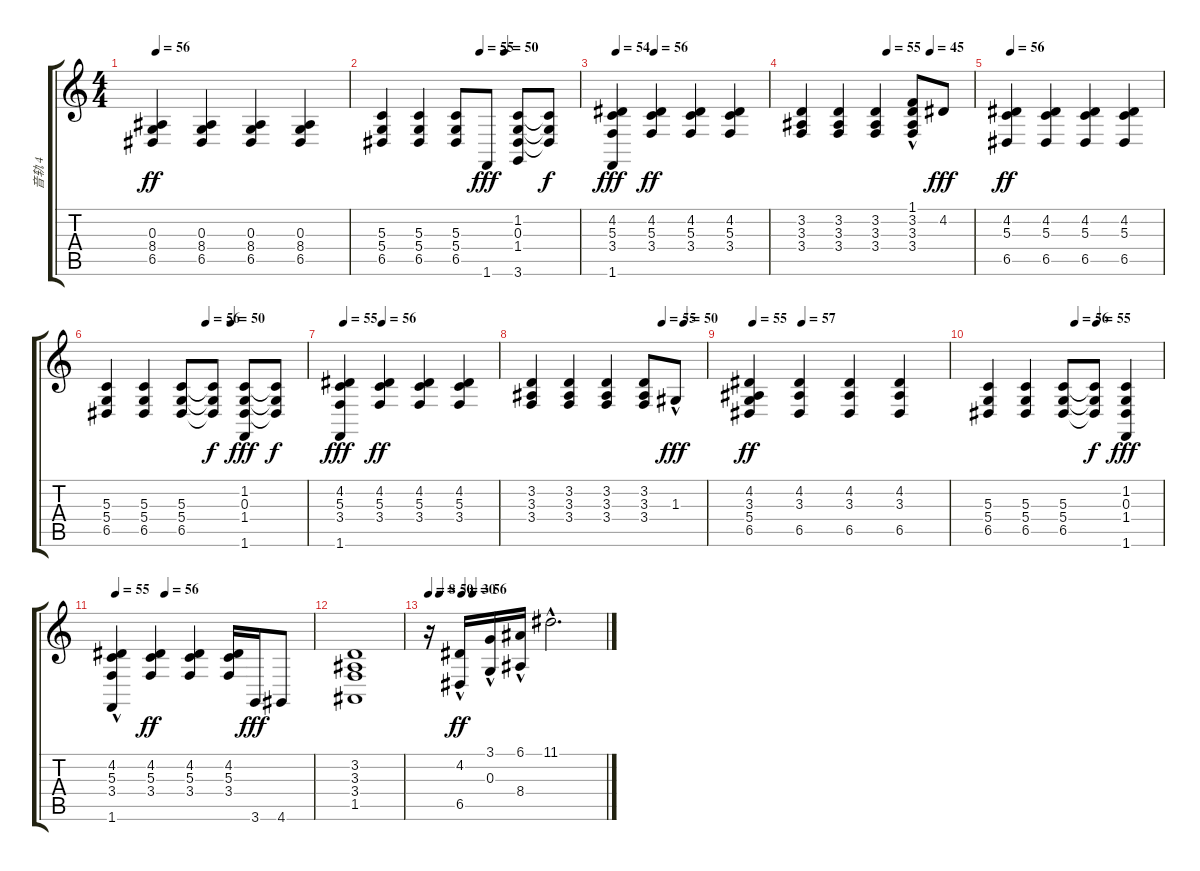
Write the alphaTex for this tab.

\track ("音轨 4" "音轨 4") {instrument acousticgrandpiano}
\staff {score tabs}
\tuning (E4 B3 G3 D3 A2 E2) {hide}
\ts (4 4)
\tempo 56
\clef g2
\ks c
(0.3 8.4 6.5).4{dy ff} (0.3 8.4 6.5).4 (0.3 8.4 6.5).4 (0.3 8.4 6.5).4 |
\tempo (55 0.5)
\tempo (50 0.625)
(5.3 5.4 6.5).4 (5.3 5.4 6.5).4 (5.3 5.4 6.5).8 1.6.8{dy fff} (1.2 0.3 1.4 3.6).8 (1.2{t} 0.3{t} 1.4{t}).8{dy f} |
\tempo 54
\tempo (56 0.25)
(4.2 5.3 3.4 1.6).4{dy fff} (4.2 5.3 3.4).4{dy ff} (4.2 5.3 3.4).4 (4.2 5.3 3.4).4 |
\tempo (55 0.5)
\tempo (45 0.75)
(3.2 3.3 3.4).4 (3.2 3.3 3.4).4 (3.2 3.3 3.4).4 (1.1{hac} 3.2 3.3 3.4).8 4.2.8{dy fff} |
\tempo 56
(4.2 5.3 6.5).4{dy ff} (4.2 5.3 6.5).4 (4.2 5.3 6.5).4 (4.2 5.3 6.5).4 |
\tempo (56 0.5)
\tempo (50 0.625)
(5.3 5.4 6.5).4 (5.3 5.4 6.5).4 (5.3 5.4 6.5).8 (5.3{t} 5.4{t} 6.5{t}).8{dy f} (1.2 0.3 1.4 1.6).8{dy fff} (1.2{t} 0.3{t} 1.4{t}).8{dy f} |
\tempo 55
\tempo (56 0.25)
(4.2 5.3 3.4 1.6).4{dy fff} (4.2 5.3 3.4).4{dy ff} (4.2 5.3 3.4).4 (4.2 5.3 3.4).4 |
\tempo (55 0.75)
\tempo (50 0.875)
(3.2 3.3 3.4).4 (3.2 3.3 3.4).4 (3.2 3.3 3.4).4 (3.2 3.3 3.4).8 1.3{hac}.8{dy fff} |
\tempo 55
\tempo (57 0.25)
(4.2 3.3 5.4 6.5).4{dy ff} (4.2 3.3 6.5).4 (4.2 3.3 6.5).4 (4.2 3.3 6.5).4 |
\tempo (56 0.5)
\tempo (55 0.625)
(5.3 5.4 6.5).4 (5.3 5.4 6.5).4 (5.3 5.4 6.5).8 (5.3{t} 5.4{t} 6.5{t}).8{dy f} (1.2 0.3 1.4 1.6).4{dy fff} |
\tempo 55
\tempo (56 0.25)
(4.2 5.3 3.4 1.6{hac}).4 (4.2 5.3 3.4).4{dy ff} (4.2 5.3 3.4).4 (4.2 5.3 3.4).16 3.6.16{dy fff} 4.6.8 |
(3.2 3.3 3.4 1.5).1 |
\tempo 8
\tempo (50 0.0625)
\tempo (30 0.1875)
\tempo (56 0.25)
r.16 (4.2{hac} 6.5{hac}).16{dy ff} (3.1{hac} 0.3{hac}).16 (6.1{hac} 8.4{hac}).16 11.1{hac}.2{d}
